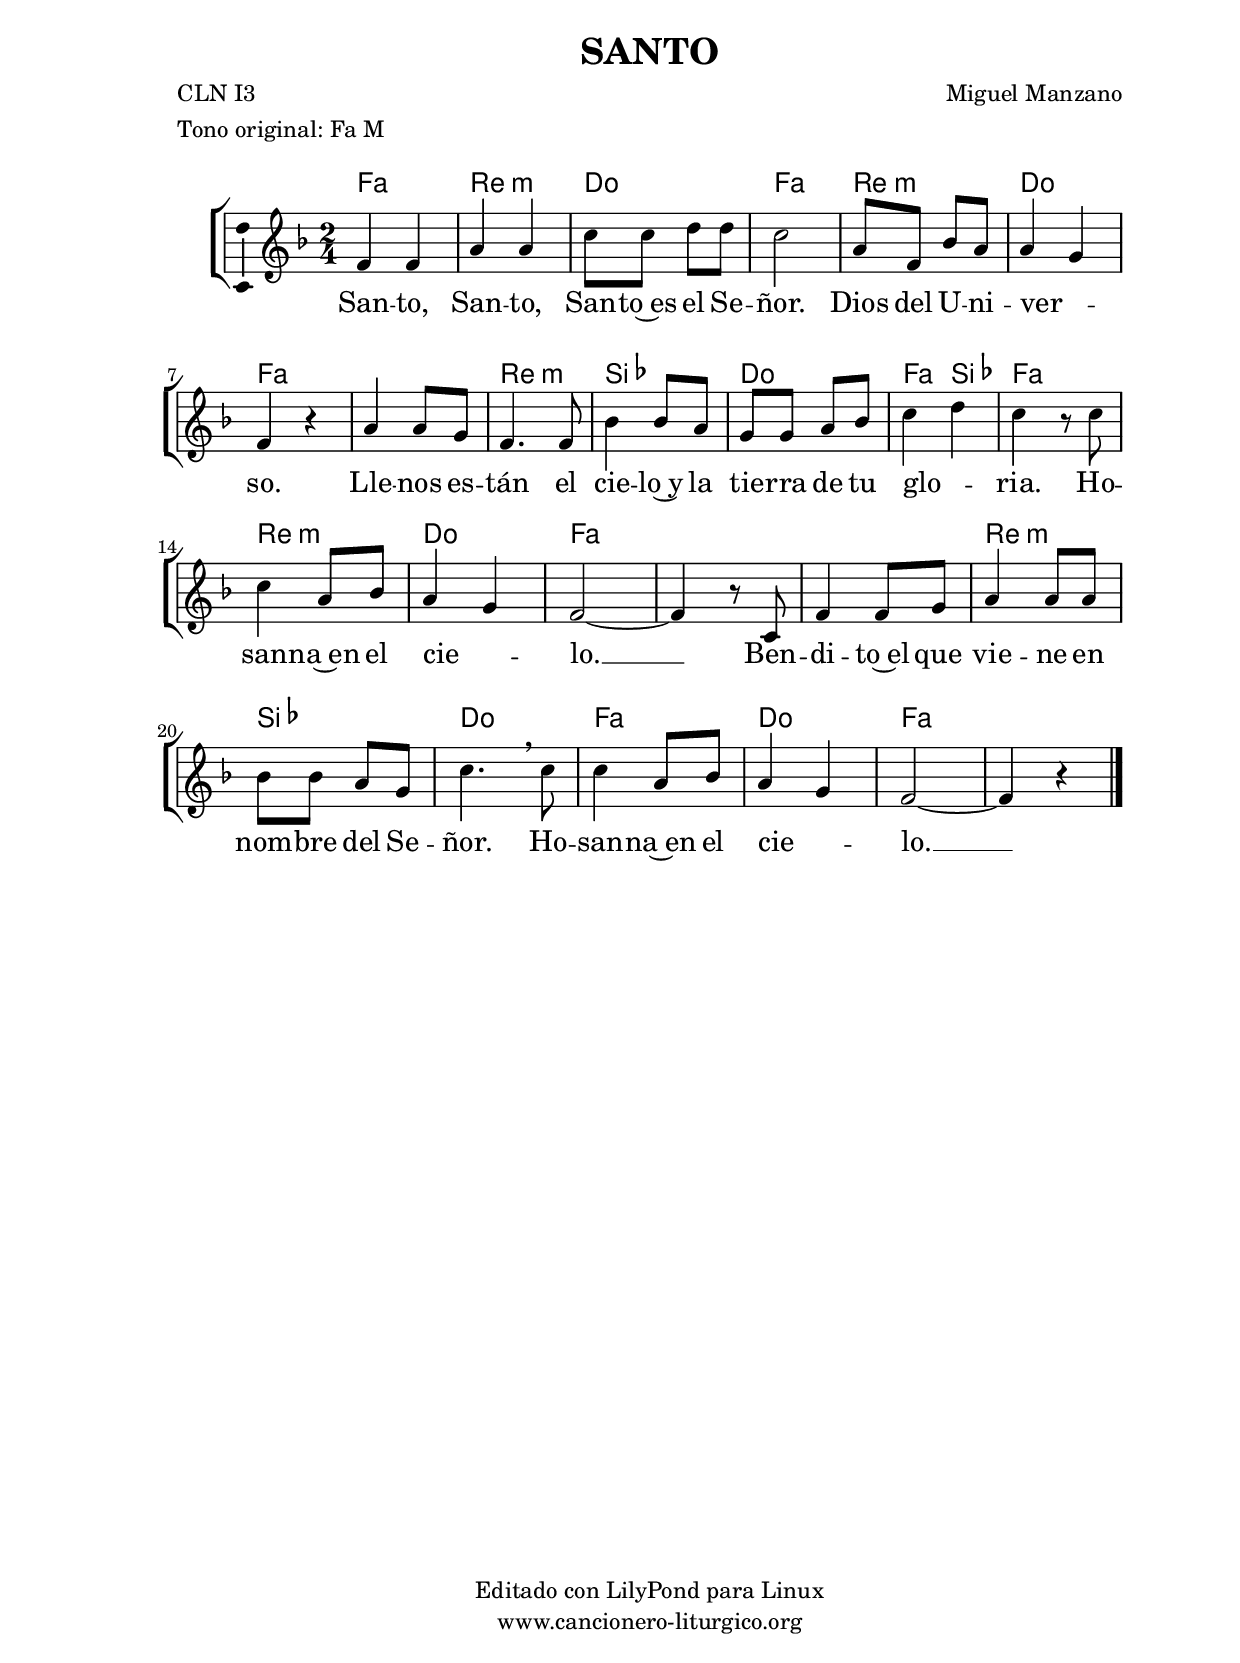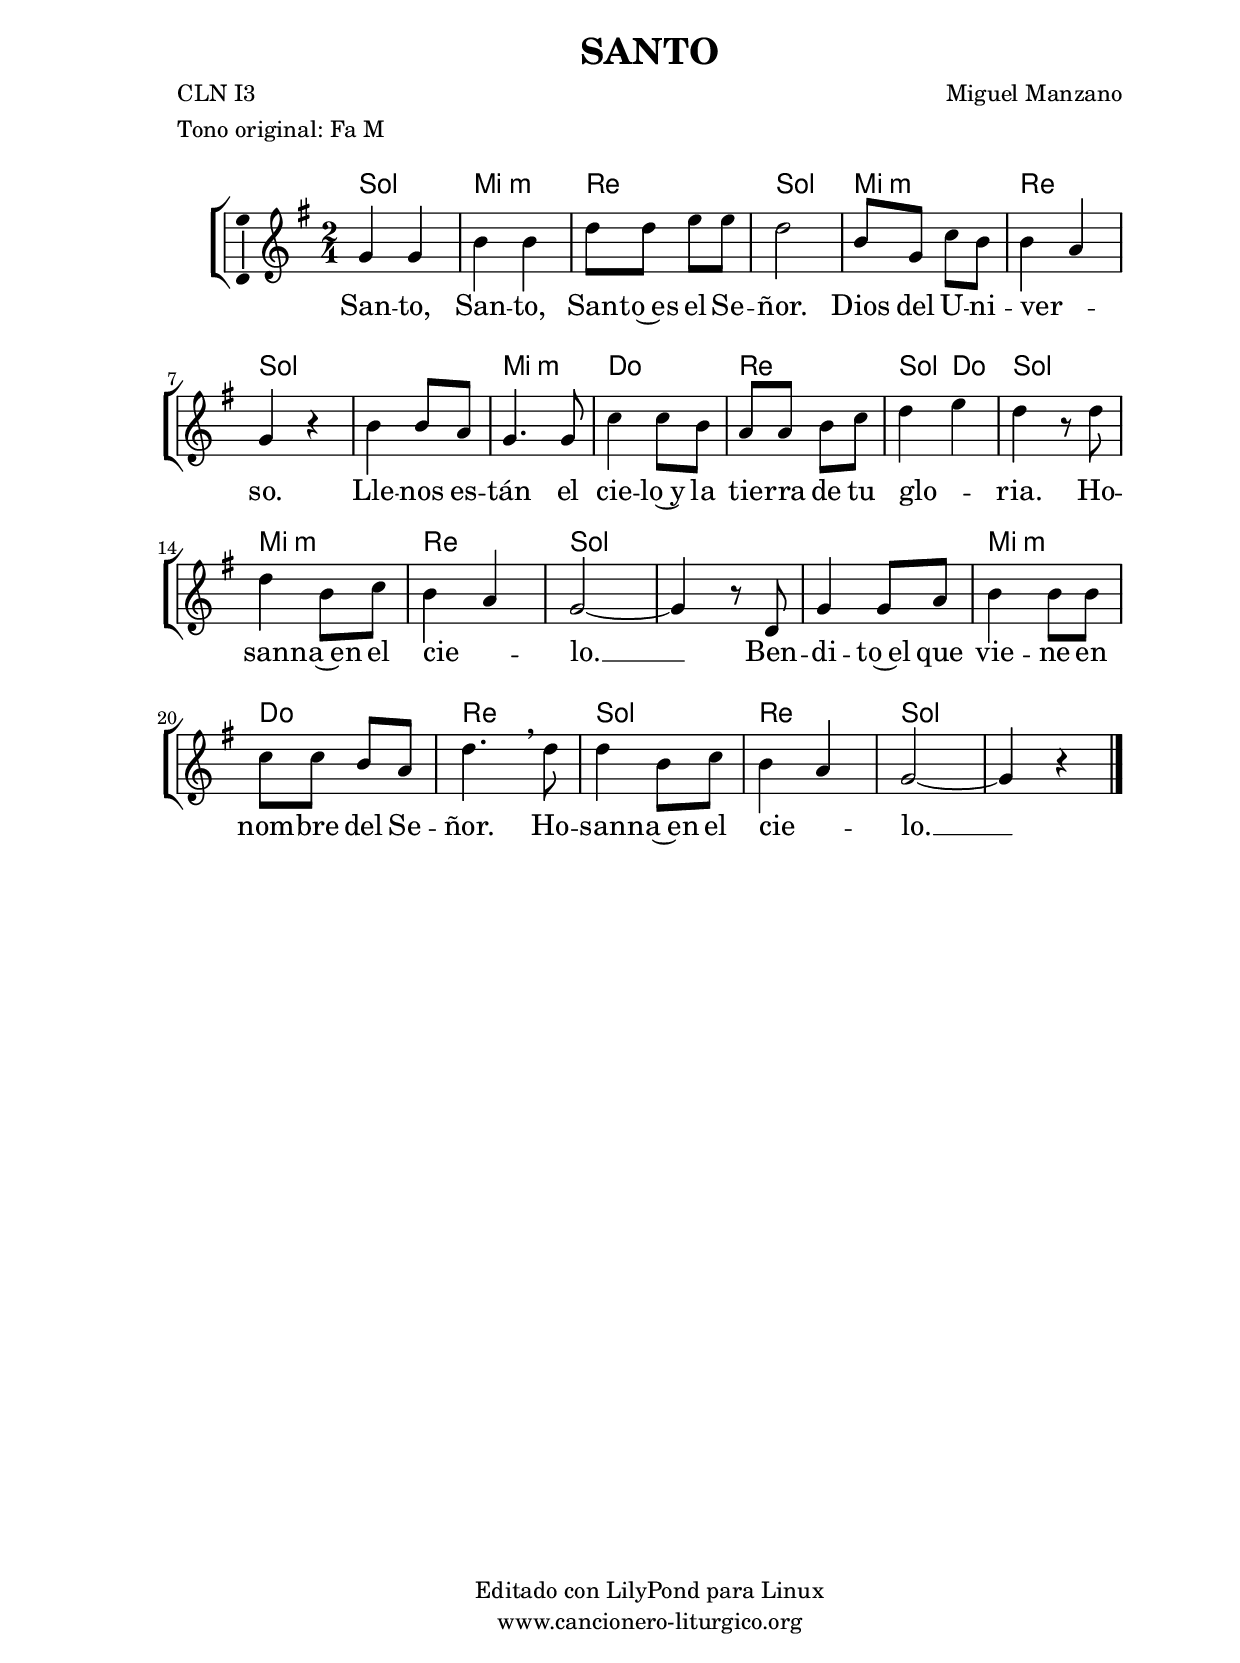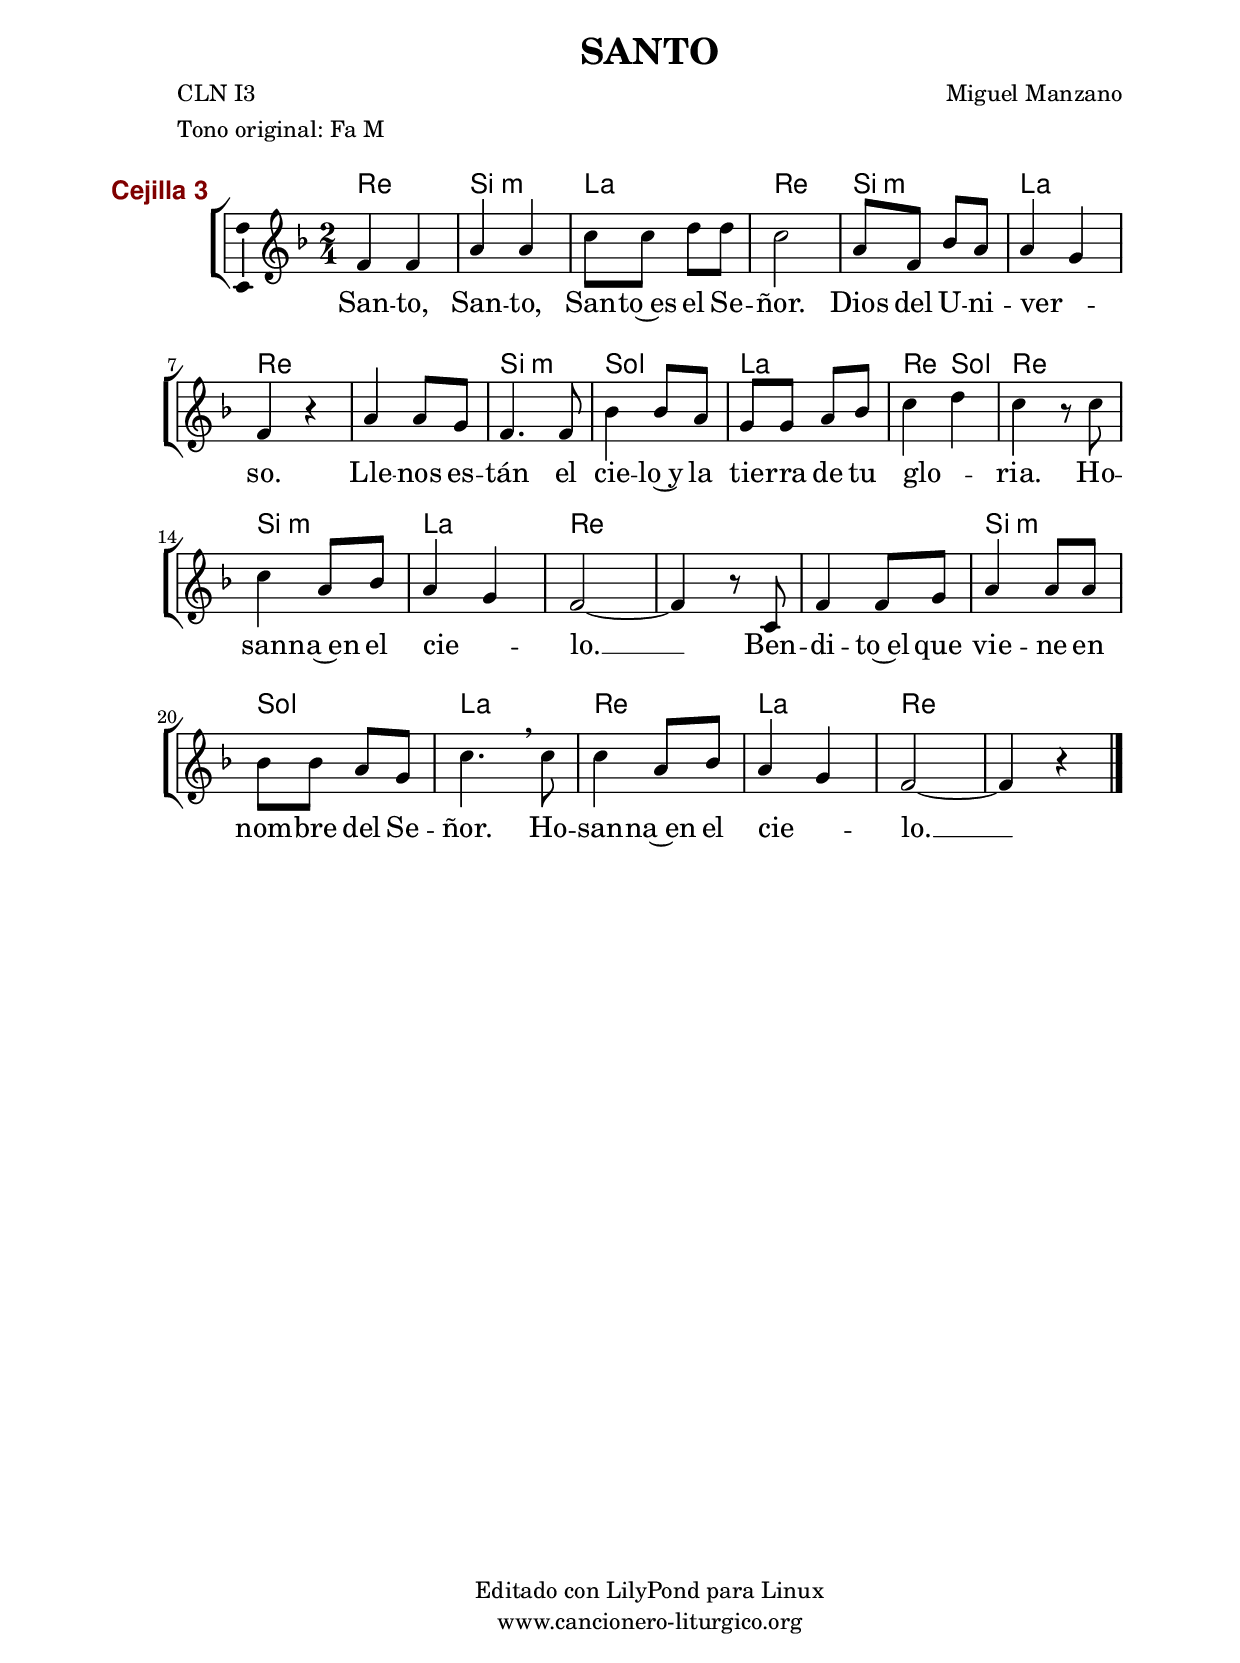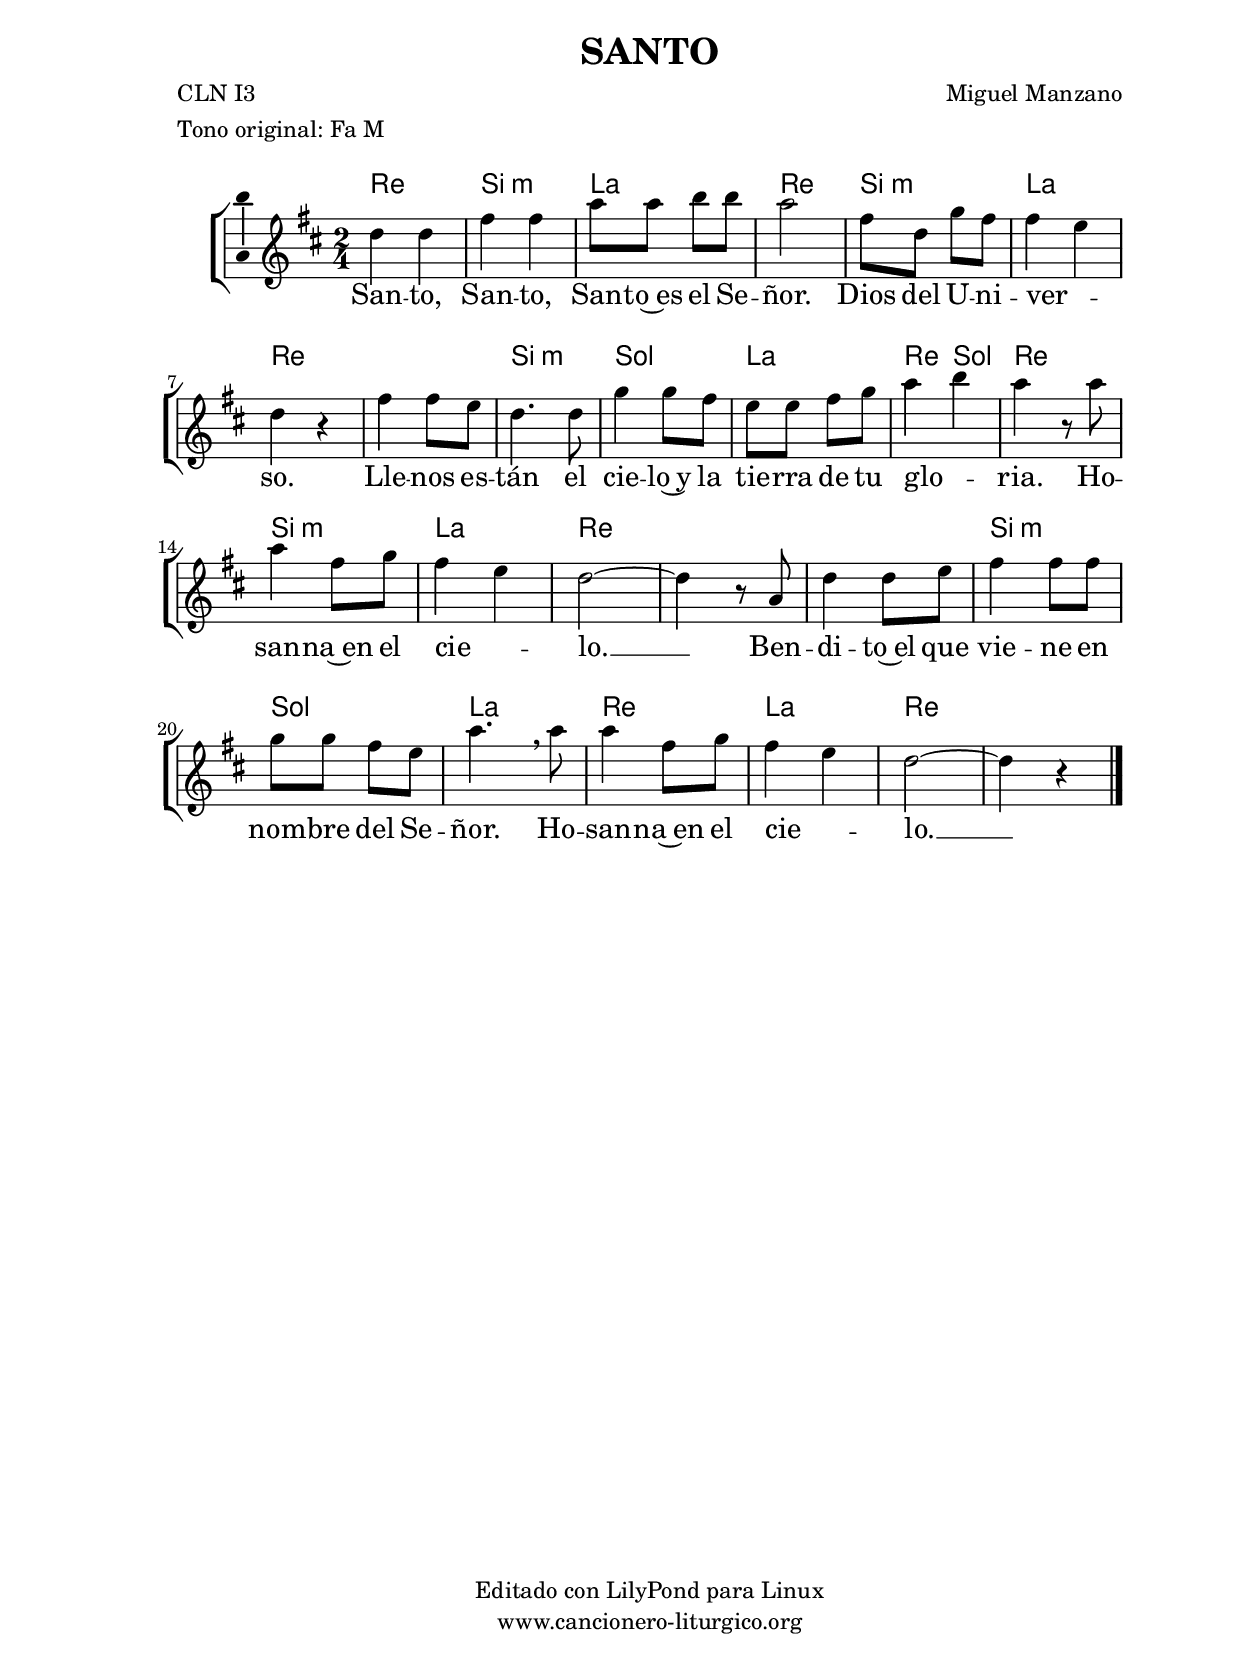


%versión de lilypond para la que se ha escrito esta partitura:
\version "2.16.0"

	%Tamaño papel
	#(set-default-paper-size "a4")
	%Tamaño partitura
	#(set-global-staff-size 20)
	%No responde al pulsar sobre una nota
	#(ly:set-option 'point-and-click #f)

%parámetros del encabezamiento:
\header {
	title = "SANTO"
	subtitle = ""
	composer = "Miguel Manzano"
	poet = "CLN I3"
	meter = "Tono original: Fa M"
	arranger = ""
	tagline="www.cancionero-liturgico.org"
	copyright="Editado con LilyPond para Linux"
	tiempo = ""
	usos = "Sanctus"
	letra = ""
	}

%parámetros asociados al papel:
\paper  {
	oddHeaderMarkup = \markup {\fill-line { \on-the-fly #not-first-page \fromproperty #'header:title \on-the-fly #not-first-page \fromproperty #'header:composer }}
	evenHeaderMarkup = \markup {\fill-line { \fromproperty #'header:composer \fromproperty #'header:title }}
	#(set-paper-size "a4")
	print-page-number = ##f
	first-page-number = 1
	print-first-page-number = ##f
%	head-separation = 3.0 \cm
	top-margin = 2.0 \cm
	bottom-margin = 0.5\cm
%%%	bottom-margin = -2.0\cm
	left-margin = 3.0 \cm
	line-width = 16.0 \cm 
	indent = 8\mm
	interscoreline = 2.\mm
	between-system-space = 15\mm
%	para que las partituras no llenen la hoja:
	ragged-bottom = ##t
%	idem para la última hoja:
	ragged-last-bottom = ##f
%	para que las partituras llenen el ancho del papel:
	ragged-last = ##f
	after-title-space = 2.5 \cm
%page-count=1
%system-count=5

	%Flexible Vertical Spacing
%	markup-markup-spacing =
%	#'((basic-distance . 15) (minimum-distance . 15) (padding . 3))
	markup-system-spacing =
	#'((basic-distance . 15) (minimum-distance . 15) (padding . 3))
	system-system-spacing =
	#'((basic-distance . 15) (minimum-distance . 15) (padding . 3))
	score-system-spacing =
	#'((basic-distance . 15) (minimum-distance . 15) (padding . 5))
%	top-system-spacing = % header
%	#'((basic-distance . 8) (minimum-distance . 0) (padding . 0))
%	top-markup-spacing =
%	#'((basic-distance . 20) (minimum-distance . 20) (padding . 0))
	last-bottom-spacing = % footer
	#'((basic-distance . 5) (minimum-distance . 5) (padding . 0))
%	score-markup-spacing =
%	#'((basic-distance . 16) (minimum-distance . 13) (padding . 0))

	}


%parámetros que afectan a toda la partitura:
global =  {
	%clave de sol (G):
	\clef G
	%armadura:
	\key f \major
	\tempo 4=100
	\set Score.tempoHideNote = ##t
	}


acordes = {
	\italianChords
	\chordmode {
	f2 d:m c f d:m c f
	f d:m bes c f4 bes f2
	d:m c f1
	f2 d:m bes c f c f2
	}
}

melodia = {
	\relative c'{
	\time 2/4
%	\partial 4*1
	f4 f
	a a
	c8 c d d
	c2
	a8 f bes a
	a4 g f r

	a4 a8 g
	f4. f8
	bes4 bes8 a
	g g a bes
	c4 d
	c r8 c
	c4 a8 bes
	a4 g
	f2~
	f4 r8 c
	f4 f8 g
	a4 a8 a
	bes bes a g
	c4. \breathe c8
	c4 a8 bes
	a4 g
	f2~
	f4 r4

	\bar "|."
	}
}


texto = \lyricmode {
	San -- to, San -- to, San -- to~es el Se -- ñor.
	Dios del U -- ni -- ver -- _ so.
	Lle -- nos es -- tán el cie -- lo~y la tie -- rra
	de tu glo -- _ ria.
	Ho -- san -- na~en el cie -- _ lo. __
	Ben -- di -- to~el que vie -- ne
	en nom -- bre del Se -- ñor.
	Ho -- san -- na~en el cie -- _ lo. __
	}


acordesStaff = \context ChordNames = acordesStaff <<
	\set chordChanges = ##t
	\acordes
	>>


%%%%%%%%%%%%%%%%%%%%%%%%%%%%%%%%%%% CEJILLA %%%%%%%%%%%%%%%%%%%%%%%%%%%%%%%%%%%
acordescejilla = {
%%%	\override ChordNames.ChordName #'font-size = #-1
%%%	\override ChordNames.ChordName #'font-series = #'bold
	\transpose f d {
		\acordes
		}
	}

acordescejillaStaff = \context ChordNames = acordescejillaStaff <<
	\set Staff.instrumentName = \markup \with-color #darkred \larger \bold \sans "Cejilla 3"
	\set chordChanges = ##t
	\acordescejilla
	>>
%%%%%%%%%%%%%%%%%%%%%%%%%%%%%%%%%%% CEJILLA %%%%%%%%%%%%%%%%%%%%%%%%%%%%%%%%%%%


vozStaff = \context Voice = vozStaff
\with {\consists "Ambitus_engraver"}
<<
	\set Staff.midiInstrument = #"electric guitar (jazz)"
	\set Staff.midiMinimumVolume = #0.7
	\set Staff.midiMaximumVolume = #0.9
	\global
	\melodia
	>>

textoStaff = \context Lyrics = textoStaff <<
	\lyricsto vozStaff \texto
	>>

\book {
	\score {
		\context ChoirStaff {
			\override StaffGroup.SystemStartBracket #'collapse-height = #1
			\override Score.SystemStartBar #'collapse-height = #1
			<<
			\acordesStaff
			\vozStaff
			\textoStaff
			>>
			}
		\layout {
	    		\context {
				\Lyrics
				\override LyricText #'font-size = #2
				}
	   		 \context {
				\Score
				\override StaffSymbol #'staff-space = #(magstep +3)
				}
			}
		}
	\score {
		\unfoldRepeats
		\context ChoirStaff {
			<<
			\acordesStaff
			\vozStaff
			>>
			}
		\midi {
	  		\context {
	  			\Score
				tempoWholesPerMinute = #(ly:make-moment 70 4)
				}
			}
		}
	}


%Partitura para guitarra
#(define output-suffix "G")
\book {
	\score {
		\context ChoirStaff {
			\override StaffGroup.SystemStartBracket #'collapse-height = #1
			\override Score.SystemStartBar #'collapse-height = #1
			<<
			\acordescejillaStaff
			\vozStaff
			\textoStaff
			>>
			}
		\layout {
%%%%%%%%%%%%%%%%%%%%%%%%%%%%%%%%%%% CEJILLA %%%%%%%%%%%%%%%%%%%%%%%%%%%%%%%%%%%
			\context {
				\ChordNames \consists Instrument_name_engraver
				}
%%%%%%%%%%%%%%%%%%%%%%%%%%%%%%%%%%% CEJILLA %%%%%%%%%%%%%%%%%%%%%%%%%%%%%%%%%%%
	    		\context {
				\Lyrics
				\override LyricText #'font-size = #2
				}
	   		 \context {
				\Score
				\override StaffSymbol #'staff-space = #(magstep +3)
				}
			}
		}
	}


#(define output-suffix "C")
\book {
	\score {
		\context ChoirStaff {
			\override StaffGroup.SystemStartBracket #'collapse-height = #1
			\override Score.SystemStartBar #'collapse-height = #1
\transpose c d
			<<
			\acordesStaff
			\vozStaff
			\textoStaff
			>>
			}
		\layout {
	    		\context {
				\Lyrics
				\override LyricText #'font-size = #2
				}
	   		 \context {
				\Score
				\override StaffSymbol #'staff-space = #(magstep +3)
				}
			}
		}
	}


#(define output-suffix "S")
\book {
	\score {
		\context ChoirStaff {
			\override StaffGroup.SystemStartBracket #'collapse-height = #1
			\override Score.SystemStartBar #'collapse-height = #1
\transpose c a
			<<
			\acordesStaff
			\vozStaff
			\textoStaff
			>>
			}
		\layout {
	    		\context {
				\Lyrics
				\override LyricText #'font-size = #2
				}
	   		 \context {
				\Score
				\override StaffSymbol #'staff-space = #(magstep +3)
				}
			}
		}
	}


